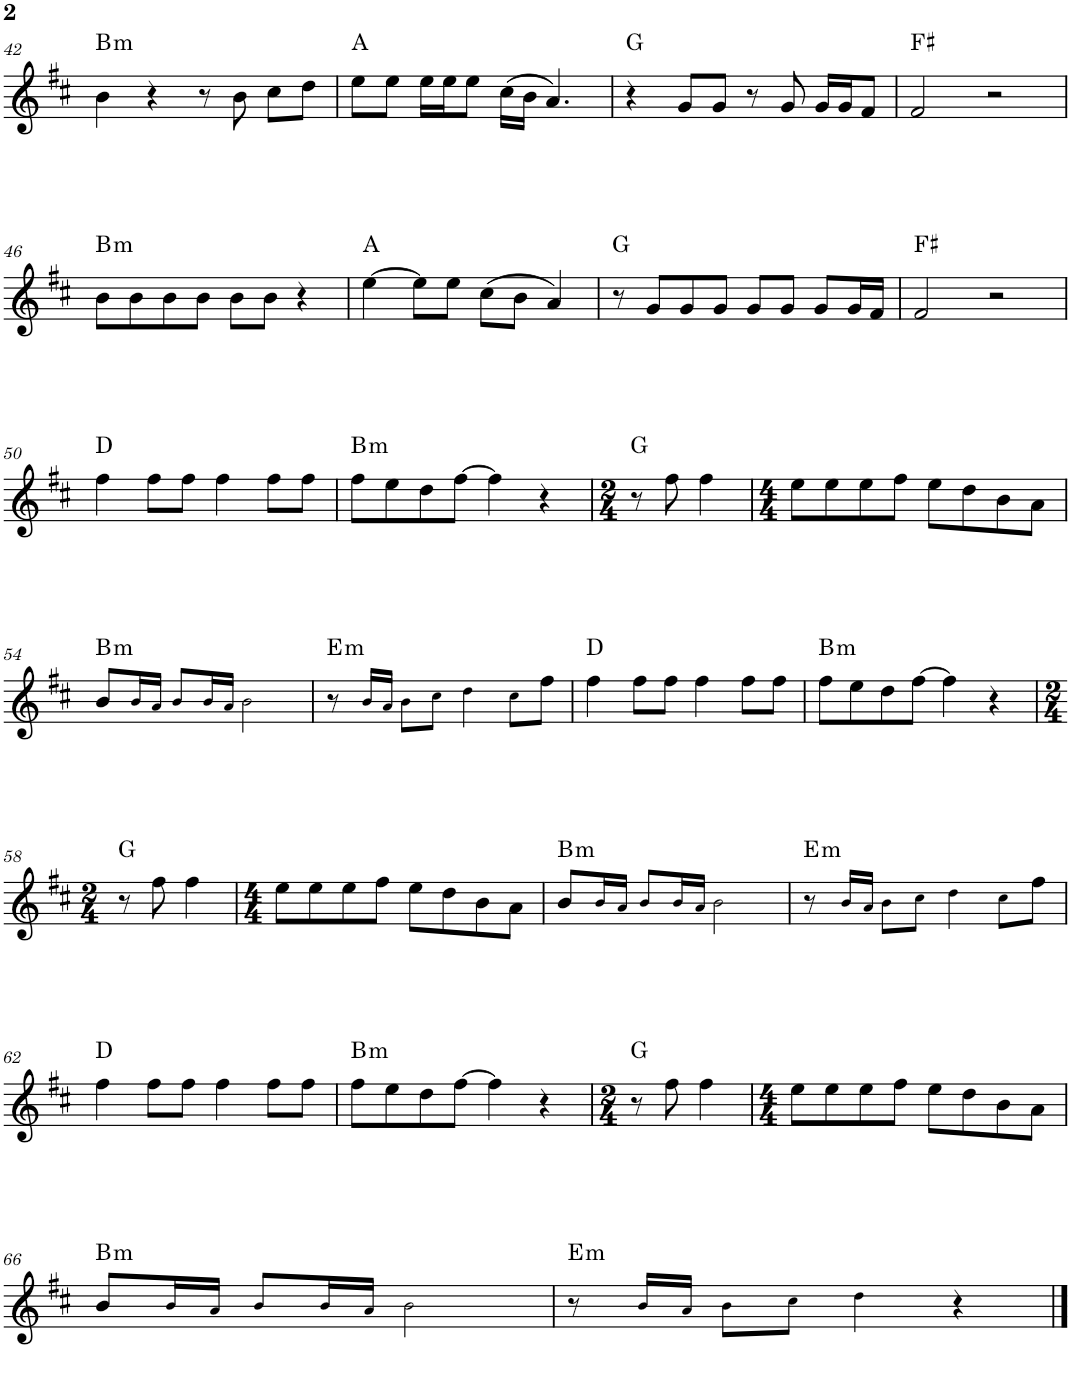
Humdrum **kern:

**kern	**harte
*part1	*part1
*staff1	*
*I"Piano	*
*I'Pno.	*
!!LO:PB:g=z
*clefG2	*
*k[f#c#]	*
*M4/4	*
=42	=42
!	!LO:H:kt=m
4b\	B:min
4r	.
8r	.
8b\	.
8cc#\L	.
8dd\J	.
=43	=43
!	!LO:H:kt=N.C.
8ee\L	N
8ee\J	.
16ee\LL	.
16ee\J	.
8ee\J	.
(16cc#\LL	.
16b\JJ	.
4.a/)	.
=44	=44
!	!LO:H:kt=N.C.
4r	N
8g/L	.
8g/J	.
8r	.
8g/	.
16g/LL	.
16g/J	.
8f#/J	.
=45	=45
!	!LO:H:kt=N.C.
2f#/	N
2r	.
!!LO:LB:g=z
=46	=46
!	!LO:H:kt=m
8b\L	B:min
8b\	.
8b\	.
8b\J	.
8b\L	.
8b\J	.
4r	.
=47	=47
!	!LO:H:kt=N.C.
[4ee\	N
8ee\L]	.
8ee\J	.
(8cc#\L	.
8b\J	.
4a/)	.
=48	=48
!	!LO:H:kt=N.C.
8r	N
8g/L	.
8g/	.
8g/J	.
8g/L	.
8g/J	.
8g/L	.
16g/L	.
16f#/JJ	.
=49	=49
!	!LO:H:kt=N.C.
2f#/	N
2r	.
!!LO:LB:g=z
=50	=50
!	!LO:H:kt=N.C.
4ff#\	N
8ff#\L	.
8ff#\J	.
4ff#\	.
8ff#\L	.
8ff#\J	.
=51	=51
!	!LO:H:kt=m
8ff#\L	B:min
8ee\	.
8dd\	.
[8ff#\J	.
4ff#\]	.
4r	.
=52	=52
*M2/4	*
!	!LO:H:kt=N.C.
8r	N
8ff#\	.
4ff#\	.
=53	=53
*M4/4	*
8ee\L	.
8ee\	.
8ee\	.
8ff#\J	.
8ee\L	.
8dd\	.
8b\	.
8a\J	.
!!LO:LB:g=z
=54	=54
!	!LO:H:kt=m
8b/L	B:min
16b!/L	.
16a!/JJ	.
8b!/L	.
16b!/L	.
16a!/JJ	.
2b!\	.
=55	=55
!	!LO:H:kt=m
8r	E:min
16b!/LL	.
16a!/JJ	.
8b!\L	.
8cc#!\J	.
4dd!\	.
8cc#!\L	.
8ff#\J	.
=56	=56
!	!LO:H:kt=N.C.
4ff#\	N
8ff#\L	.
8ff#\J	.
4ff#\	.
8ff#\L	.
8ff#\J	.
=57	=57
!	!LO:H:kt=m
8ff#\L	B:min
8ee\	.
8dd\	.
[8ff#\J	.
4ff#\]	.
4r	.
!!LO:LB:g=z
=58	=58
*M2/4	*
!	!LO:H:kt=N.C.
8r	N
8ff#\	.
4ff#\	.
=59	=59
*M4/4	*
8ee\L	.
8ee\	.
8ee\	.
8ff#\J	.
8ee\L	.
8dd\	.
8b\	.
8a\J	.
=60	=60
!	!LO:H:kt=m
8b/L	B:min
16b!/L	.
16a!/JJ	.
8b!/L	.
16b!/L	.
16a!/JJ	.
2b!\	.
=61	=61
!	!LO:H:kt=m
8r	E:min
16b!/LL	.
16a!/JJ	.
8b!\L	.
8cc#!\J	.
4dd!\	.
8cc#!\L	.
8ff#\J	.
!!LO:LB:g=z
=62	=62
!	!LO:H:kt=N.C.
4ff#\	N
8ff#\L	.
8ff#\J	.
4ff#\	.
8ff#\L	.
8ff#\J	.
=63	=63
!	!LO:H:kt=m
8ff#\L	B:min
8ee\	.
8dd\	.
[8ff#\J	.
4ff#\]	.
4r	.
=64	=64
*M2/4	*
!	!LO:H:kt=N.C.
8r	N
8ff#\	.
4ff#\	.
=65	=65
*M4/4	*
8ee\L	.
8ee\	.
8ee\	.
8ff#\J	.
8ee\L	.
8dd\	.
8b\	.
8a\J	.
!!LO:LB:g=z
=66	=66
!	!LO:H:kt=m
8b/L	B:min
16b!/L	.
16a!/JJ	.
8b!/L	.
16b!/L	.
16a!/JJ	.
2b!\	.
=67	=67
!	!LO:H:kt=m
8r	E:min
16b!/LL	.
16a!/JJ	.
8b!\L	.
8cc#!\J	.
4dd!\	.
4r	.
==	==
*-	*-
